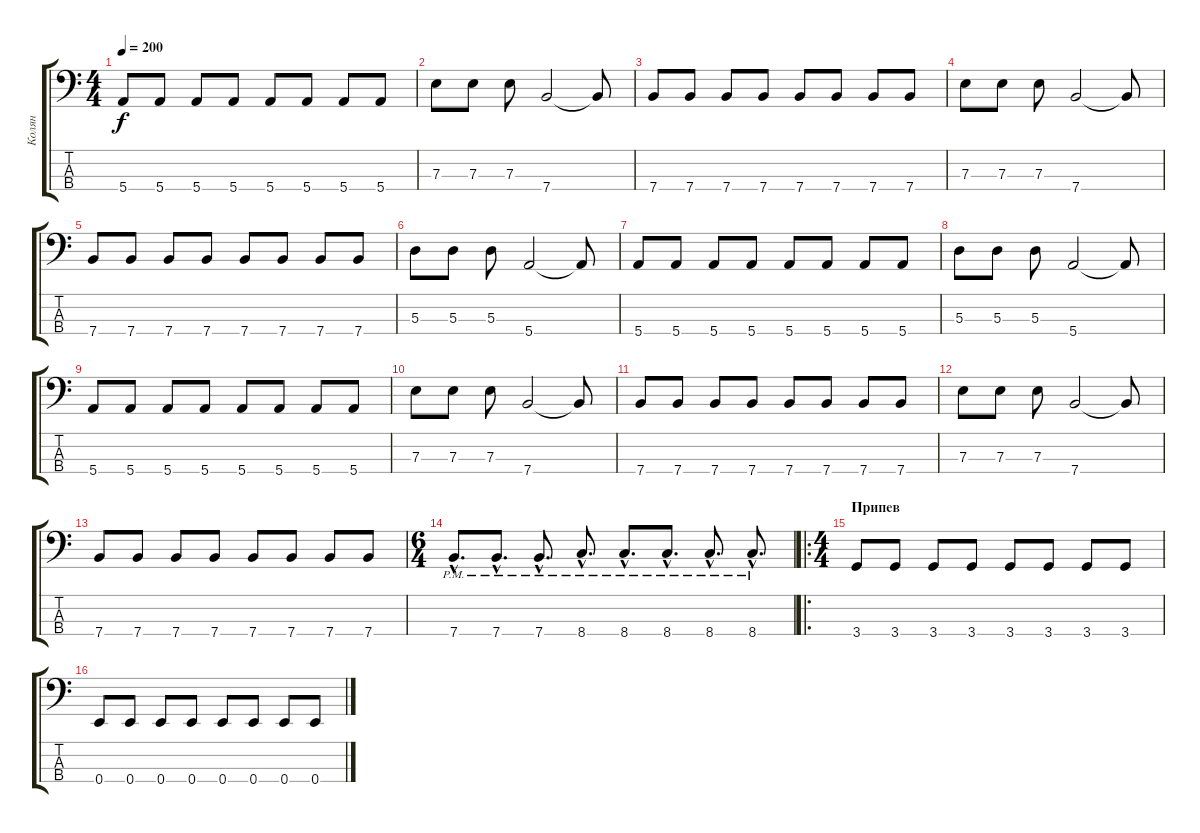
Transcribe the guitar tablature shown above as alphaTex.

\track ("Колян" "Колян") {instrument electricbasspick}
\staff {score tabs}
\tuning (G2 D2 A1 E1) {hide}
\ts (4 4)
\tempo 200
\clef f4
\ks c
5.4.8{dy f} 5.4.8 5.4.8 5.4.8 5.4.8 5.4.8 5.4.8 5.4.8 |
7.3.8 7.3.8 7.3.8 7.4.2 7.4{t}.8 |
7.4.8 7.4.8 7.4.8 7.4.8 7.4.8 7.4.8 7.4.8 7.4.8 |
7.3.8 7.3.8 7.3.8 7.4.2 7.4{t}.8 |
7.4.8 7.4.8 7.4.8 7.4.8 7.4.8 7.4.8 7.4.8 7.4.8 |
5.3.8 5.3.8 5.3.8 5.4.2 5.4{t}.8 |
5.4.8 5.4.8 5.4.8 5.4.8 5.4.8 5.4.8 5.4.8 5.4.8 |
5.3.8 5.3.8 5.3.8 5.4.2 5.4{t}.8 |
5.4.8 5.4.8 5.4.8 5.4.8 5.4.8 5.4.8 5.4.8 5.4.8 |
7.3.8 7.3.8 7.3.8 7.4.2 7.4{t}.8 |
7.4.8 7.4.8 7.4.8 7.4.8 7.4.8 7.4.8 7.4.8 7.4.8 |
7.3.8 7.3.8 7.3.8 7.4.2 7.4{t}.8 |
7.4.8 7.4.8 7.4.8 7.4.8 7.4.8 7.4.8 7.4.8 7.4.8 |
\ts (6 4)
7.4{hac pm}.8{d} 7.4{hac pm}.8{d} 7.4{hac pm}.8{d} 8.4{hac pm}.8{d} 8.4{hac pm}.8{d} 8.4{hac pm}.8{d} 8.4{hac pm}.8{d} 8.4{hac pm}.8{d} |
\ro
\ts (4 4)
\section ("" "Припев")
3.4.8 3.4.8 3.4.8 3.4.8 3.4.8 3.4.8 3.4.8 3.4.8 |
0.4.8 0.4.8 0.4.8 0.4.8 0.4.8 0.4.8 0.4.8 0.4.8
